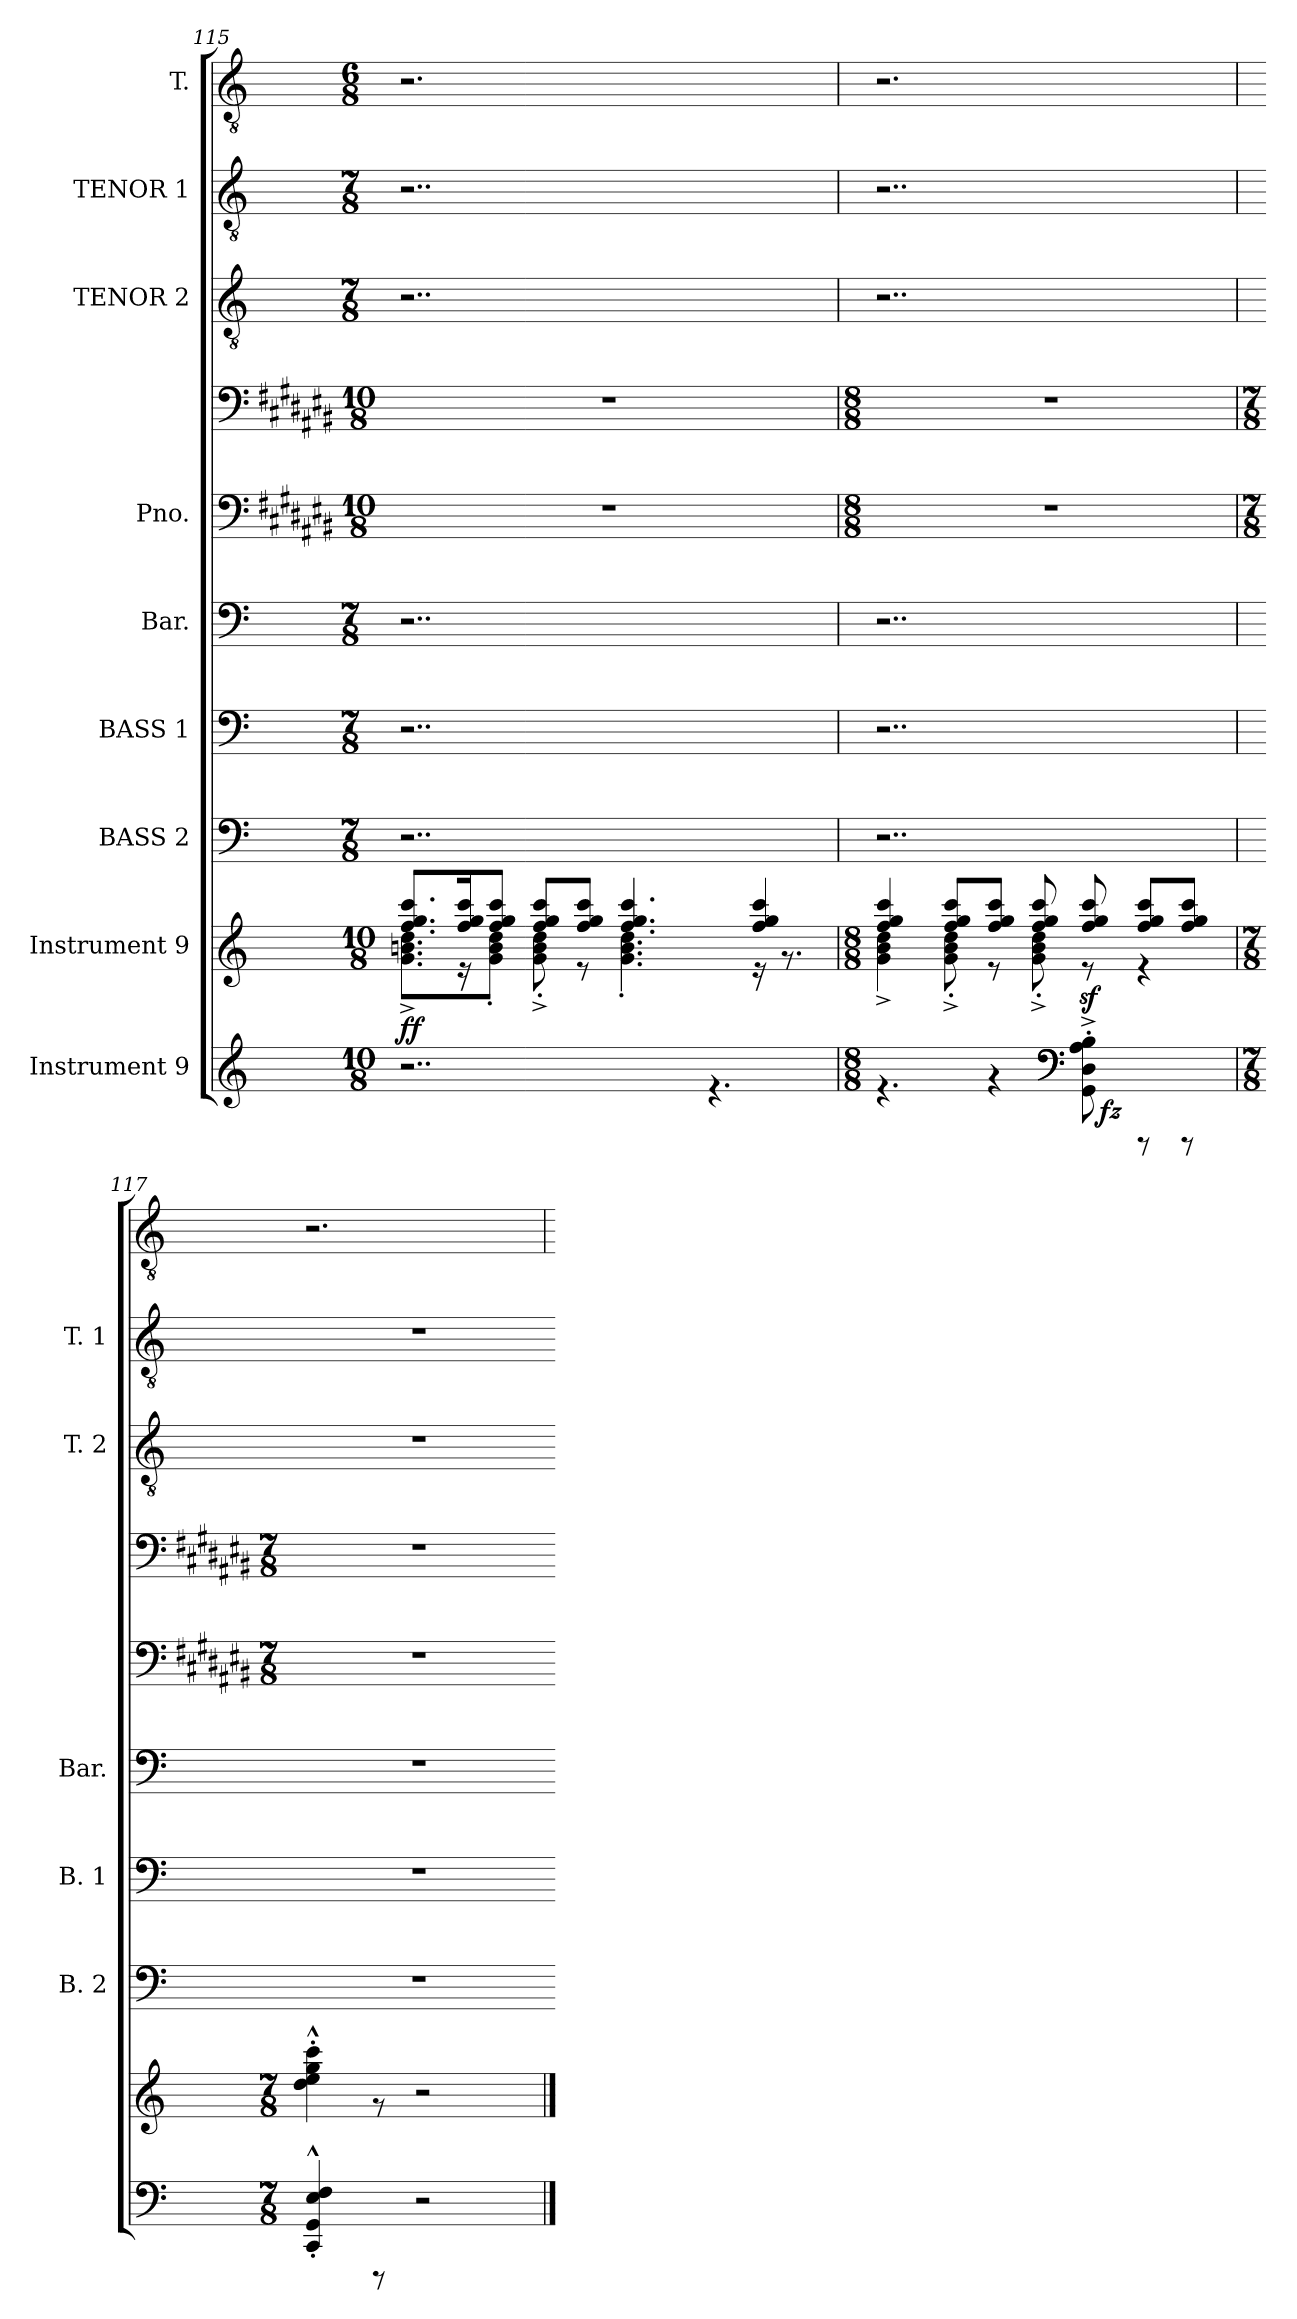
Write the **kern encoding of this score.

**kern	**dynam	**kern	**dynam	**kern	**kern	**kern	**kern	**kern	**kern	**kern	**kern
*part9	*part9	*part8	*part8	*part7	*part6	*part5	*part4	*part4	*part3	*part2	*part1
*staff10	*staff10	*staff9	*staff9	*staff8	*staff7	*staff6	*staff5	*staff4	*staff3	*staff2	*staff1
*I"Instrument 9	*	*I"Instrument 9	*	*I"BASS 2	*I"BASS 1	*I"Bar.	*I"Pno.	*	*I"TENOR 2	*I"TENOR 1	*I"T.
*	*	*	*	*I'B. 2	*I'B. 1	*I'Bar.	*	*	*I'T. 2	*I'T. 1	*
!!LO:PB:g=z
*clefG2	*	*clefG2	*	*clefF4	*clefF4	*clefF4	*clefF4	*clefF4	*clefGv2	*clefGv2	*clefGv2
*ITrd-3c-5	*	*ITrd-3c-5	*	*ITrd-3c-5	*ITrd-3c-5	*ITrd-3c-5	*ITrd-3c-5	*ITrd-3c-5	*ITrd-3c-5	*ITrd-3c-5	*ITrd-3c-5
*k[b-]	*	*k[b-]	*	*k[b-]	*k[b-]	*k[b-]	*k[f#c#g#d#a#e#]	*k[f#c#g#d#a#e#]	*k[b-]	*k[b-]	*k[b-]
*F:	*	*F:	*	*F:	*F:	*F:	*F#:	*F#:	*F:	*F:	*F:
*M10/8	*	*M10/8	*	*M7/8	*M7/8	*M7/8	*M10/8	*M10/8	*M7/8	*M7/8	*M6/8
=115	=115	=115	=115	=115	=115	=115	=115	=115	=115	=115	=115
*	*	*^	*	*	*	*	*	*	*	*	*
!	!	!	!	!LO:DY:b	!	!	!	!	!	!	!	!
2..r	.	8.fff/ 8.bb-/ 8.ccc/L	8.gg\^< 8.een\^< 8.cc\^<L	ff	2..r	2..r	2..r	4%5r	4%5r	2..r	2..r	2.r
.	.	16fff/ 16bb-/ 16ccc/	16rd	.	.	.	.	.	.	.	.	.
.	.	8fff/ 8bb-/ 8ccc/J	8ee\'< 8cc\'< 8gg\'<J	.	.	.	.	.	.	.	.	.
.	.	8fff/ 8bb-/ 8ccc/L	8ee\^<'< 8cc\^<'< 8gg\^<'<	.	.	.	.	.	.	.	.	.
.	.	8fff/ 8bb-/ 8ccc/J	8rd	.	.	.	.	.	.	.	.	.
.	.	4.fff/ 4.bb-/ 4.ccc/	4.ee\'< 4.cc\'< 4.gg\'<	.	.	.	.	.	.	.	.	.
.	.	.	.	.	.	.	.	.	.	.	.	2ryy
4.rf	.	.	.	.	4.ryy	4.ryy	4.ryy	.	.	4.ryy	4.ryy	.
.	.	4fff/ 4bb-/ 4ccc/	16rd	.	.	.	.	.	.	.	.	.
.	.	.	8.rf	.	.	.	.	.	.	.	.	.
=116	=116	=116	=116	=116	=116	=116	=116	=116	=116	=116	=116	=116
*M8/8	*	*M8/8	*	*	*	*	*	*M8/8	*M8/8	*	*	*
*^	*	*	*	*	*	*	*	*	*	*	*	*
4.rf	2ryy	.	4fff/ 4bb-/ 4ccc/	4gg\^< 4ee\^< 4cc\^<	.	2..r	2..r	2..r	1r	1r	2..r	2..r	2.r
.	.	.	8fff/ 8bb-/ 8ccc/L	8gg\^<'< 8ee\^<'< 8cc\^<'<	.	.	.	.	.	.	.	.	.
4rf	.	.	8fff/ 8bb-/ 8ccc/J	8rd	.	.	.	.	.	.	.	.	.
.	8ryy	.	8fff/ 8bb-/ 8ccc/	8gg\^<'< 8ee\^<'< 8cc\^<'<	.	.	.	.	.	.	.	.	.
*clefF4	*	*	*	*	*	*	*	*	*	*	*	*	*
8d\z<^>'> 8G\z<^>'> 8C\z<^>'> 8e\z<^>'>	32ryy	.	8fff/ 8bb-/ 8ccc/	8rd	.	.	.	.	.	.	.	.	.
!	!	!LO:DY:b	!	!	!	!	!	!	!	!	!	!	!
.	4ryy	fz	.	.	.	.	.	.	.	.	.	.	.
8rCCC	.	.	8fff/ 8bb-/ 8ccc/L	4rd	.	.	.	.	.	.	.	.	4ryy
8rCCC	.	.	8fff/ 8bb-/ 8ccc/J	.	.	8ryy	8ryy	8ryy	.	.	8ryy	8ryy	.
.	16.ryy	.	.	.	.	.	.	.	.	.	.	.	.
*v	*v	*	*	*	*	*	*	*	*	*	*	*	*
*	*	*v	*v	*	*	*	*	*	*	*	*	*
=117	=117	=117	=117	=117	=117	=117	=117	=117	=117	=117	=117
*M7/8	*	*M7/8	*	*	*	*	*M7/8	*M7/8	*	*	*
4A/'<^^> 4C/'<^^> 4FF/'<^^> 4B-/'<^^>	.	4fff\^^>'> 4ccc\^^>'> 4gg\^^>'> 4aa\^^>'>	.	2..r	2..r	2..r	2..r	2..r	2..r	2..r	2.r
8rCCC	.	8rf	.	.	.	.	.	.	.	.	.
2r	.	2r	.	.	.	.	.	.	.	.	.
.	.	.	.	.	.	.	.	.	.	.	8ryy
==	=	==	=	=	=	=	==	==	=	=	=
*-	*-	*-	*-	*-	*-	*-	*-	*-	*-	*-	*-
